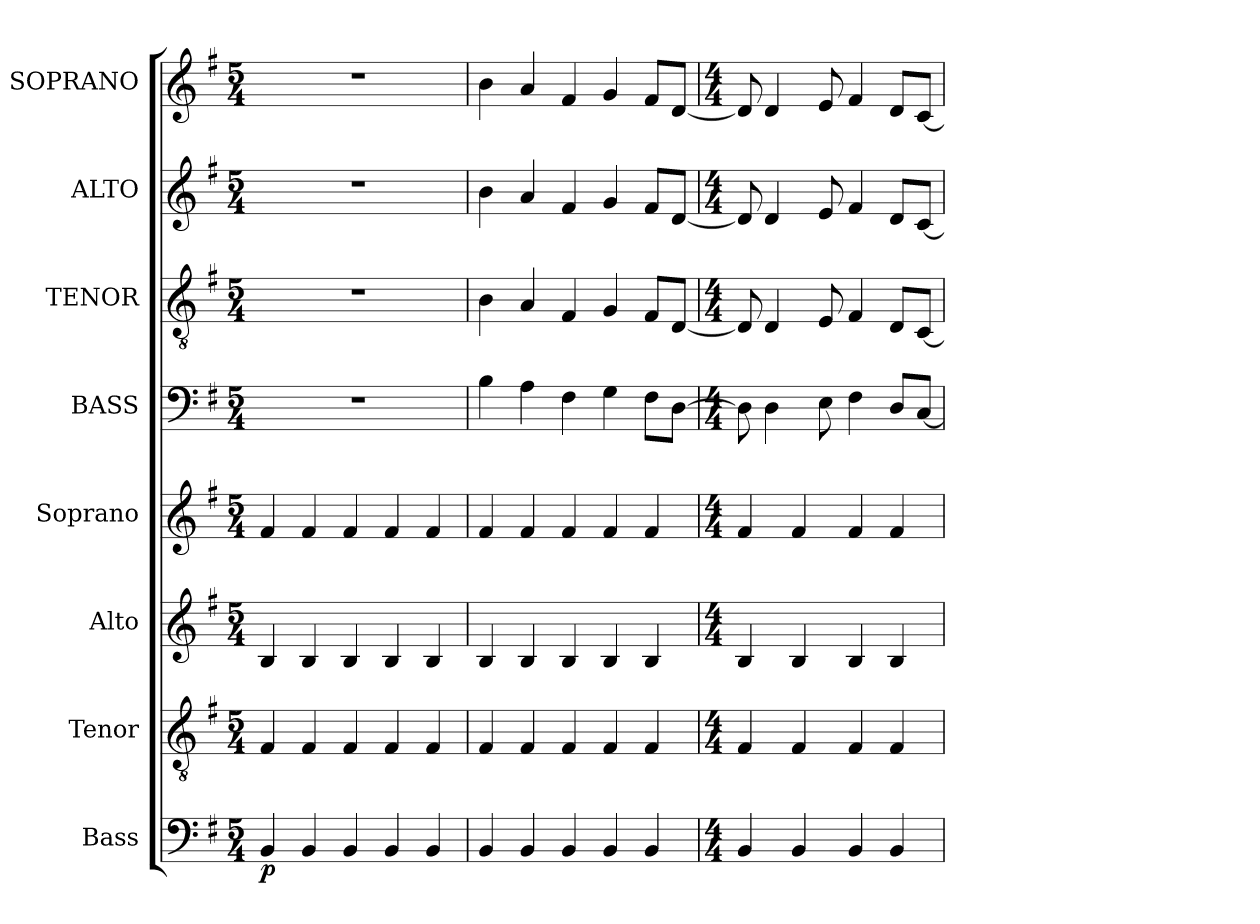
**kern	**dynam	**kern	**kern	**kern	**kern	**kern	**kern	**kern
*part8	*part8	*part7	*part6	*part5	*part4	*part3	*part2	*part1
*staff8	*staff8	*staff7	*staff6	*staff5	*staff4	*staff3	*staff2	*staff1
*I"Bass	*	*I"Tenor	*I"Alto	*I"Soprano	*I"BASS	*I"TENOR	*I"ALTO	*I"SOPRANO
*I'B.	*	*I'T.	*I'A.	*I'S.	*I'B.	*I'T.	*I'A.	*I'S.
*clefF4	*	*clefGv2	*clefG2	*clefG2	*clefF4	*clefGv2	*clefG2	*clefG2
*k[f#]	*	*k[f#]	*k[f#]	*k[f#]	*k[f#]	*k[f#]	*k[f#]	*k[f#]
*G:	*	*G:	*G:	*G:	*G:	*G:	*G:	*G:
*M5/4	*	*M5/4	*M5/4	*M5/4	*M5/4	*M5/4	*M5/4	*M5/4
*MM58	*	*MM58	*MM58	*MM58	*MM58	*MM58	*MM58	*MM58
=1	=1	=1	=1	=1	=1	=1	=1	=1
4BB	p	4F#	4B	4f#	4%5r	4%5r	4%5r	4%5r
4BB	.	4F#	4B	4f#	.	.	.	.
4BB	.	4F#	4B	4f#	.	.	.	.
4BB	.	4F#	4B	4f#	.	.	.	.
4BB	.	4F#	4B	4f#	.	.	.	.
=2	=2	=2	=2	=2	=2	=2	=2	=2
4BB	.	4F#	4B	4f#	4B	4B	4b	4b
4BB	.	4F#	4B	4f#	4A	4A	4a	4a
4BB	.	4F#	4B	4f#	4F#	4F#	4f#	4f#
4BB	.	4F#	4B	4f#	4G	4G	4g	4g
4BB	.	4F#	4B	4f#	8F#L	8F#L	8f#L	8f#L
.	.	.	.	.	[8DJ	[8DJ	[8dJ	[8dJ
=3	=3	=3	=3	=3	=3	=3	=3	=3
*M4/4	*	*M4/4	*M4/4	*M4/4	*M4/4	*M4/4	*M4/4	*M4/4
4BB	.	4F#	4B	4f#	8D]	8D]	8d]	8d]
.	.	.	.	.	4D	4D	4d	4d
4BB	.	4F#	4B	4f#	.	.	.	.
.	.	.	.	.	8E	8E	8e	8e
4BB	.	4F#	4B	4f#	4F#	4F#	4f#	4f#
4BB	.	4F#	4B	4f#	8DL	8DL	8dL	8dL
.	.	.	.	.	[8CJ	[8CJ	[8cJ	[8cJ
=	=	=	=	=	=	=	=	=
*-	*-	*-	*-	*-	*-	*-	*-	*-
